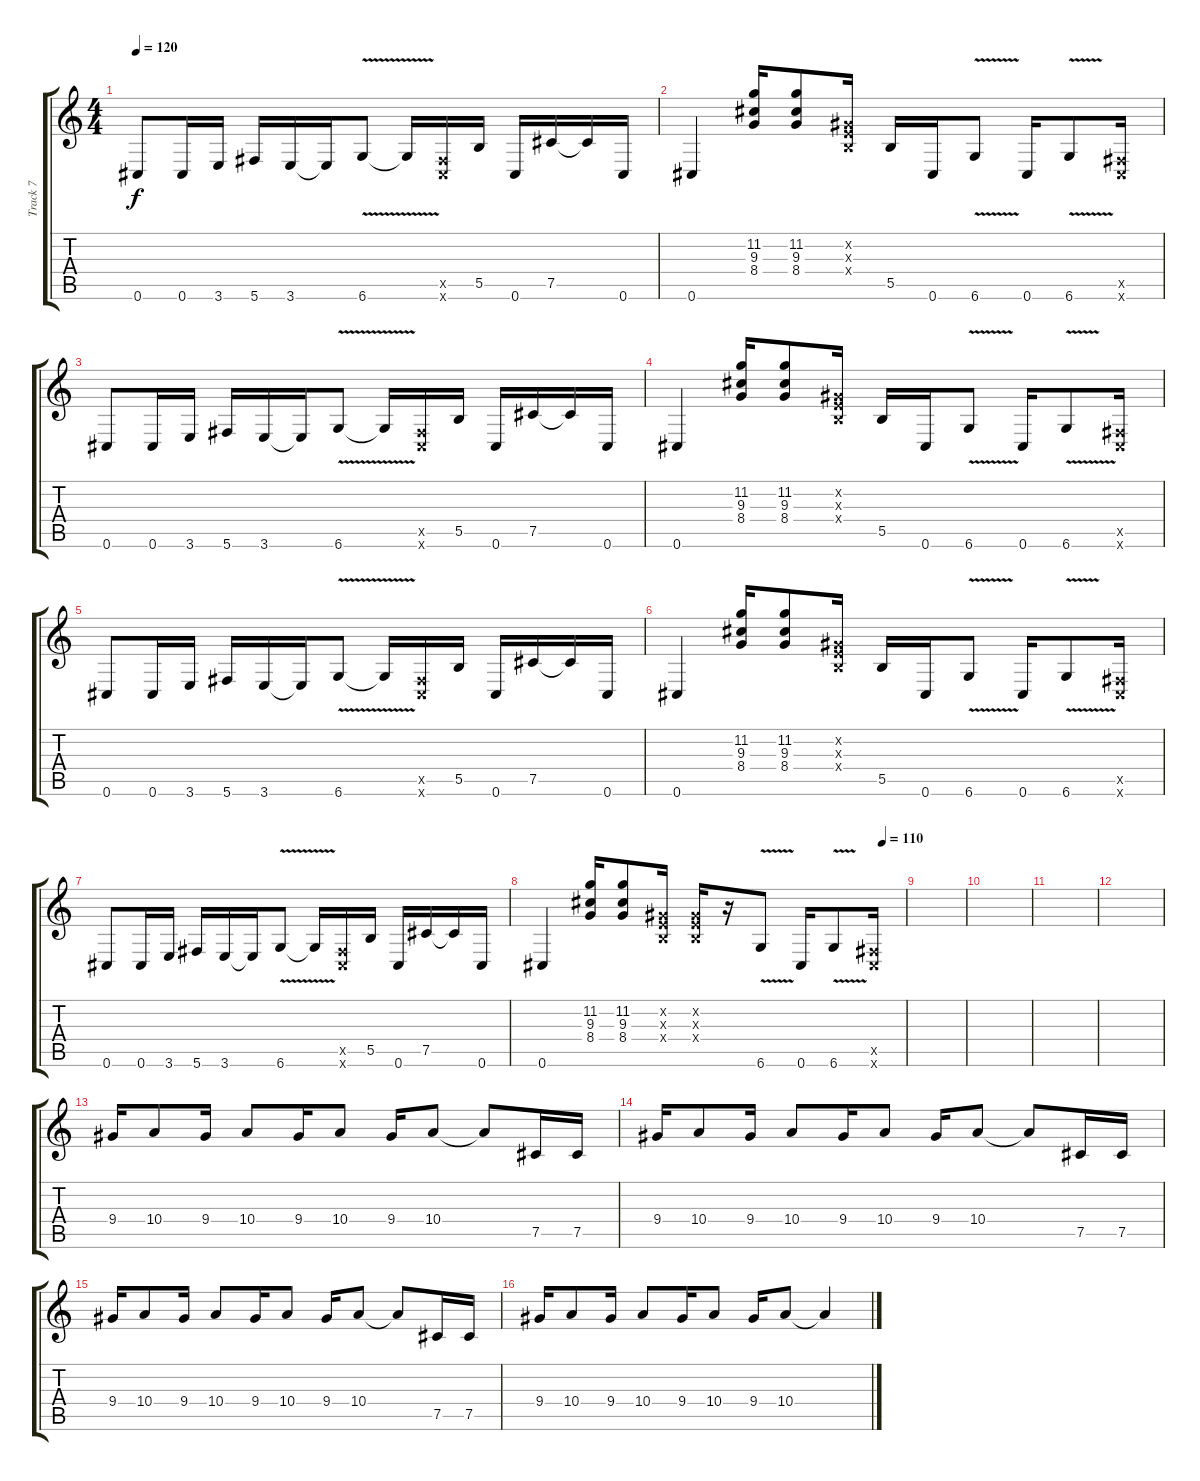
\track ("Track 7" "Track 7") {instrument distortionguitar}
\staff {score tabs}
\tuning (Db4 Ab3 E3 B2 Gb2 Db2) {hide}
\ts (4 4)
\tempo 120
\clef g2
\ks c
0.6.8{dy f} 0.6.16 3.6.16 5.6.16 3.6.16 3.6{t}.16 6.6{v}.8 6.6{t}.16 (0.5{x} 0.6{x}).16 5.5.16 0.6.16 7.5.16 7.5{t}.16 0.6.16 |
0.6.4 (11.2 9.3 8.4).16 (11.2 9.3 8.4).8 (0.2{x} 0.3{x} 0.4{x}).16 5.5.16 0.6.16 6.6{v}.8 0.6.16 6.6{v}.8 (0.5{x} 0.6{x}).16 |
0.6.8 0.6.16 3.6.16 5.6.16 3.6.16 3.6{t}.16 6.6{v}.8 6.6{t}.16 (0.5{x} 0.6{x}).16 5.5.16 0.6.16 7.5.16 7.5{t}.16 0.6.16 |
0.6.4 (11.2 9.3 8.4).16 (11.2 9.3 8.4).8 (0.2{x} 0.3{x} 0.4{x}).16 5.5.16 0.6.16 6.6{v}.8 0.6.16 6.6{v}.8 (0.5{x} 0.6{x}).16 |
0.6.8 0.6.16 3.6.16 5.6.16 3.6.16 3.6{t}.16 6.6{v}.8 6.6{t}.16 (0.5{x} 0.6{x}).16 5.5.16 0.6.16 7.5.16 7.5{t}.16 0.6.16 |
0.6.4 (11.2 9.3 8.4).16 (11.2 9.3 8.4).8 (0.2{x} 0.3{x} 0.4{x}).16 5.5.16 0.6.16 6.6{v}.8 0.6.16 6.6{v}.8 (0.5{x} 0.6{x}).16 |
0.6.8 0.6.16 3.6.16 5.6.16 3.6.16 3.6{t}.16 6.6{v}.8 6.6{t}.16 (0.5{x} 0.6{x}).16 5.5.16 0.6.16 7.5.16 7.5{t}.16 0.6.16 |
\tempo (110 0.9375)
0.6.4 (11.2 9.3 8.4).16 (11.2 9.3 8.4).8 (0.2{x} 0.3{x} 0.4{x}).16 (0.2{x} 0.3{x} 0.4{x}).16 r.16 6.6{v}.8 0.6.16 6.6{v}.8 (0.5{x} 0.6{x}).16 |
|
|
|
|
9.4.16{volume 14} 10.4.8 9.4.16 10.4.8 9.4.16 10.4.8 9.4.16 10.4.8 10.4{t}.8 7.5.16 7.5.16 |
9.4.16 10.4.8 9.4.16 10.4.8 9.4.16 10.4.8 9.4.16 10.4.8 10.4{t}.8 7.5.16 7.5.16 |
9.4.16 10.4.8 9.4.16 10.4.8 9.4.16 10.4.8 9.4.16 10.4.8 10.4{t}.8 7.5.16 7.5.16 |
9.4.16 10.4.8 9.4.16 10.4.8 9.4.16 10.4.8 9.4.16 10.4.8 10.4{t}.4
